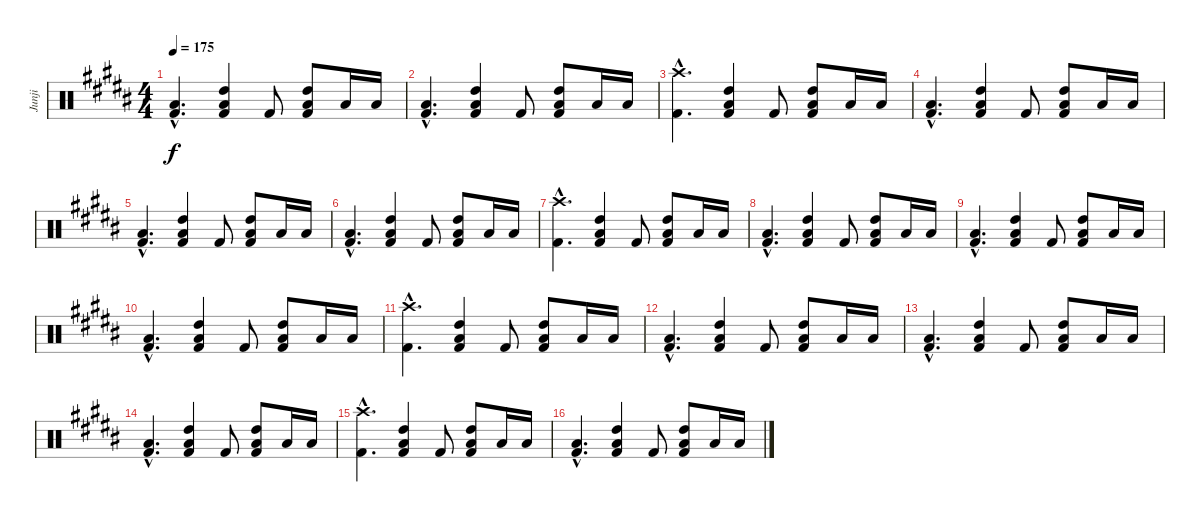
\track ("Junji" "Junji") {instrument percussion}
\staff {score}
\articulation defaults
\ts (4 4)
\tempo 175
\clef neutral
\ks b
("Kick (hit) 2"{hac} "Low Tom (hit)"{hac}).4{d dy f} ("Low Floor Tom (hit)" "Kick (hit) 2" "High Tom (hit)").4 "Kick (hit) 2".8 ("Low Floor Tom (hit)" "Kick (hit) 2" "High Tom (hit)").8 "Low Tom (hit)".16 "Low Tom (hit)".16 |
("Kick (hit) 2"{hac} "Low Tom (hit)"{hac}).4{d} ("Low Floor Tom (hit)" "Kick (hit) 2" "High Tom (hit)").4 "Kick (hit) 2".8 ("Low Floor Tom (hit)" "Kick (hit) 2" "High Tom (hit)").8 "Low Tom (hit)".16 "Low Tom (hit)".16 |
("Crash high (hit)"{hac} "Kick (hit) 2"{hac}).4{d} ("Low Floor Tom (hit)" "Kick (hit) 2" "High Tom (hit)").4 "Kick (hit) 2".8 ("Low Floor Tom (hit)" "Kick (hit) 2" "High Tom (hit)").8 "Low Tom (hit)".16 "Low Tom (hit)".16 |
("Kick (hit) 2"{hac} "Low Tom (hit)"{hac}).4{d} ("Low Floor Tom (hit)" "Kick (hit) 2" "High Tom (hit)").4 "Kick (hit) 2".8 ("Low Floor Tom (hit)" "Kick (hit) 2" "High Tom (hit)").8 "Low Tom (hit)".16 "Low Tom (hit)".16 |
("Kick (hit) 2"{hac} "Low Tom (hit)"{hac}).4{d} ("Low Floor Tom (hit)" "Kick (hit) 2" "High Tom (hit)").4 "Kick (hit) 2".8 ("Low Floor Tom (hit)" "Kick (hit) 2" "High Tom (hit)").8 "Low Tom (hit)".16 "Low Tom (hit)".16 |
("Kick (hit) 2"{hac} "Low Tom (hit)"{hac}).4{d} ("Low Floor Tom (hit)" "Kick (hit) 2" "High Tom (hit)").4 "Kick (hit) 2".8 ("Low Floor Tom (hit)" "Kick (hit) 2" "High Tom (hit)").8 "Low Tom (hit)".16 "Low Tom (hit)".16 |
("Crash high (hit)"{hac} "Kick (hit) 2"{hac}).4{d} ("Low Floor Tom (hit)" "Kick (hit) 2" "High Tom (hit)").4 "Kick (hit) 2".8 ("Low Floor Tom (hit)" "Kick (hit) 2" "High Tom (hit)").8 "Low Tom (hit)".16 "Low Tom (hit)".16 |
("Kick (hit) 2"{hac} "Low Tom (hit)"{hac}).4{d} ("Low Floor Tom (hit)" "Kick (hit) 2" "High Tom (hit)").4 "Kick (hit) 2".8 ("Low Floor Tom (hit)" "Kick (hit) 2" "High Tom (hit)").8 "Low Tom (hit)".16 "Low Tom (hit)".16 |
("Kick (hit) 2"{hac} "Low Tom (hit)"{hac}).4{d} ("Low Floor Tom (hit)" "Kick (hit) 2" "High Tom (hit)").4 "Kick (hit) 2".8 ("Low Floor Tom (hit)" "Kick (hit) 2" "High Tom (hit)").8 "Low Tom (hit)".16 "Low Tom (hit)".16 |
("Kick (hit) 2"{hac} "Low Tom (hit)"{hac}).4{d} ("Low Floor Tom (hit)" "Kick (hit) 2" "High Tom (hit)").4 "Kick (hit) 2".8 ("Low Floor Tom (hit)" "Kick (hit) 2" "High Tom (hit)").8 "Low Tom (hit)".16 "Low Tom (hit)".16 |
("Crash high (hit)"{hac} "Kick (hit) 2"{hac}).4{d} ("Low Floor Tom (hit)" "Kick (hit) 2" "High Tom (hit)").4 "Kick (hit) 2".8 ("Low Floor Tom (hit)" "Kick (hit) 2" "High Tom (hit)").8 "Low Tom (hit)".16 "Low Tom (hit)".16 |
("Kick (hit) 2"{hac} "Low Tom (hit)"{hac}).4{d} ("Low Floor Tom (hit)" "Kick (hit) 2" "High Tom (hit)").4 "Kick (hit) 2".8 ("Low Floor Tom (hit)" "Kick (hit) 2" "High Tom (hit)").8 "Low Tom (hit)".16 "Low Tom (hit)".16 |
("Kick (hit) 2"{hac} "Low Tom (hit)"{hac}).4{d} ("Low Floor Tom (hit)" "Kick (hit) 2" "High Tom (hit)").4 "Kick (hit) 2".8 ("Low Floor Tom (hit)" "Kick (hit) 2" "High Tom (hit)").8 "Low Tom (hit)".16 "Low Tom (hit)".16 |
("Kick (hit) 2"{hac} "Low Tom (hit)"{hac}).4{d} ("Low Floor Tom (hit)" "Kick (hit) 2" "High Tom (hit)").4 "Kick (hit) 2".8 ("Low Floor Tom (hit)" "Kick (hit) 2" "High Tom (hit)").8 "Low Tom (hit)".16 "Low Tom (hit)".16 |
("Crash high (hit)"{hac} "Kick (hit) 2"{hac}).4{d} ("Low Floor Tom (hit)" "Kick (hit) 2" "High Tom (hit)").4 "Kick (hit) 2".8 ("Low Floor Tom (hit)" "Kick (hit) 2" "High Tom (hit)").8 "Low Tom (hit)".16 "Low Tom (hit)".16 |
("Kick (hit) 2"{hac} "Low Tom (hit)"{hac}).4{d} ("Low Floor Tom (hit)" "Kick (hit) 2" "High Tom (hit)").4 "Kick (hit) 2".8 ("Low Floor Tom (hit)" "Kick (hit) 2" "High Tom (hit)").8 "Low Tom (hit)".16 "Low Tom (hit)".16
